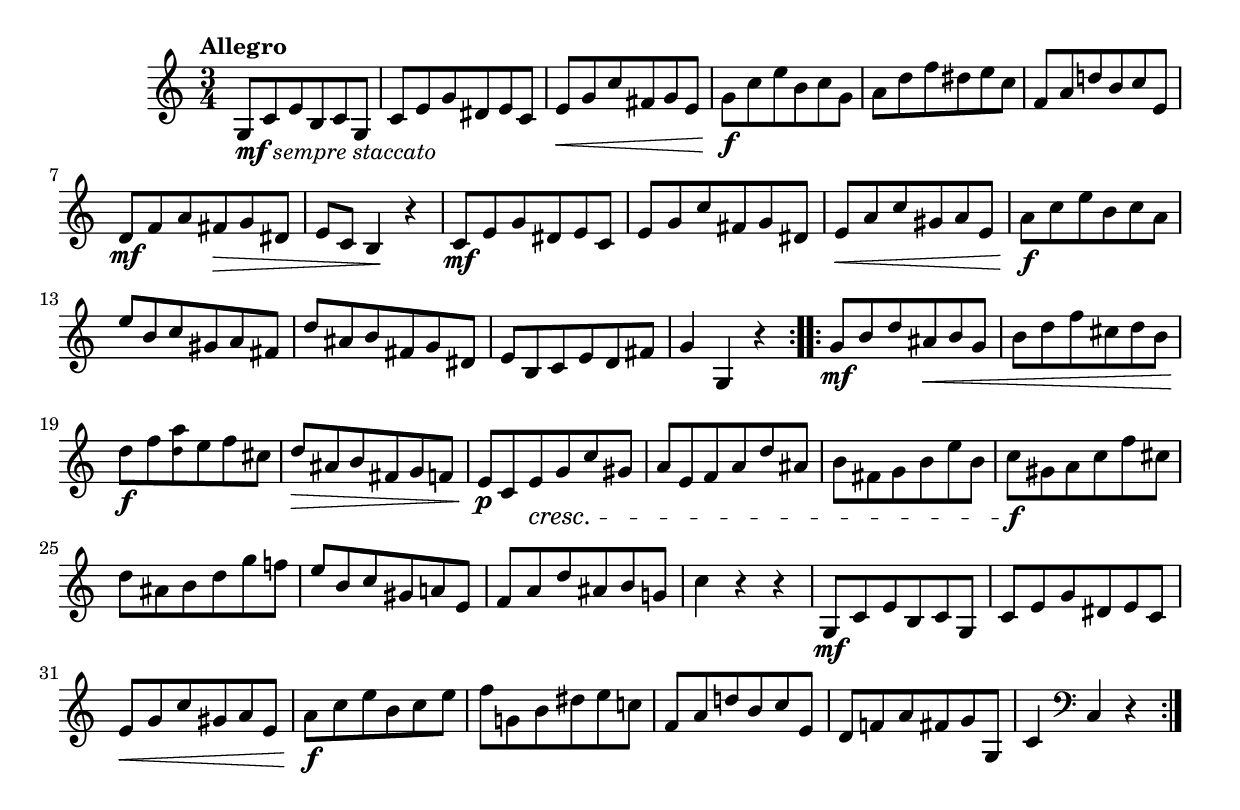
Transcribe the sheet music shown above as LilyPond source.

\version "2.22.0"

\include "settings.ily"

\relative {
  \language "english"

  \transposition f

  \tempo "Allegro"

  \key c \major
  \time 3/4

  \repeat volta 2 {
    g8_\markup { \dynamic "mf" \italic "sempre staccato" } c e b c g |
    c8 e g d-sharp e c |
    e8 \< g c f-sharp, g e |
    g8 \f c e b c g |
    a8 d f d-sharp e c |
    f,8 a d-natural! b c e, |
    d8 \mf f a f-sharp \> g d-sharp |
    e8 c b4 \! r |

    c8 \mf e g d-sharp e c |
    e8 g c f-sharp, g d-sharp |
    e8 \< a c g-sharp a e |
    a8 \f c e b c a |
    e'8 b c g-sharp a f-sharp |
    d'8 a-sharp b f-sharp g d-sharp |
    e8 b c e d f-sharp |
    g4 g, r |
  }
  \repeat volta 2 {
    g'8 \mf b d a-sharp \< b g |
    b d f c-sharp d b |
    d8 \f f <a \tweak font-size #-2 d,> e f c-sharp |
    d8 \> a-sharp b f-sharp g f |
    e8 \p c e \cresc g c g-sharp |
    a8 e f a d a-sharp |
    b8 f-sharp g b e b |
    c8 \f g-sharp a c f c-sharp |
    d8 a-sharp b d g f-natural! |
    e8 b c g-sharp a-natural! e |
    f8 a d a-sharp b g-natural! |
    c4 r r |

    g,8 \mf c e b c g |
    c8 e g d-sharp e c |
    e8 \< g c g-sharp a e |
    a8 \f c e b c e |
    f8 g-natural,! b d-sharp e c-natural! |
    f,8 a d-natural! b c e, |
    d8 f-natural! a f-sharp g g, |
    c4 \clef \bass-clef-name c, r |
  }
}
